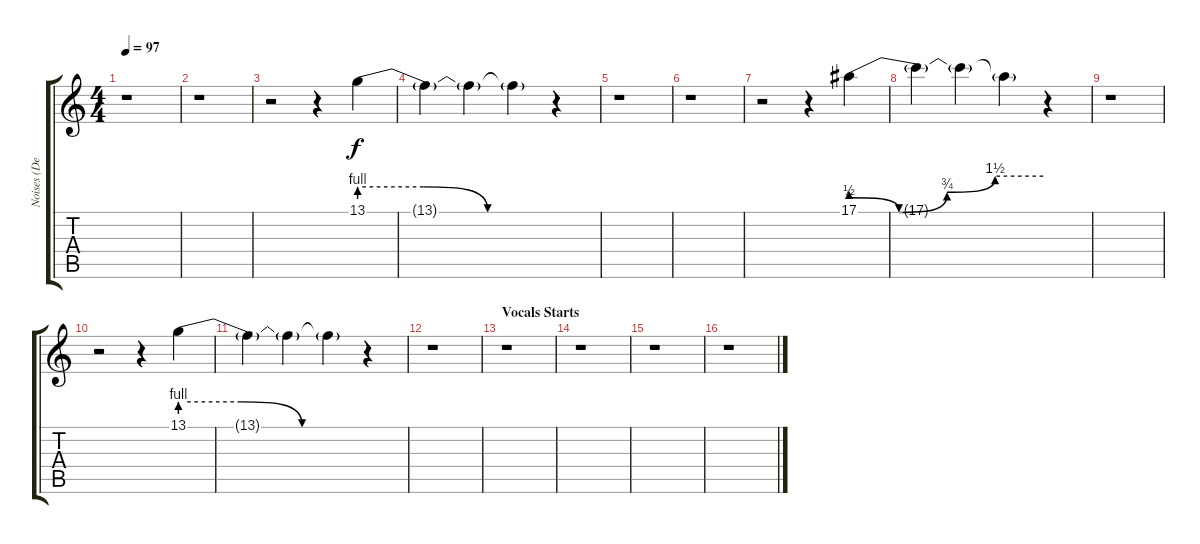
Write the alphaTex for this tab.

\track ("Noises (Delay)" "Noises (De") {instrument pad5bowed}
\staff {score tabs}
\tuning (E4 B3 G3 D3 A2 E2) {hide}
\ts (4 4)
\tempo 97
\clef g2
\ks c
r.1{dy f instrument pad5bowed} |
r.1 |
r.2 r.4 13.1{be (custom 0 4 20 4 40 0 60 0)}.4 |
13.1{t}.4 13.1{t}.4 13.1{t}.4 r.4 |
r.1 |
r.1 |
r.2 r.4 17.1{be (custom 0 2 15 0 30 3 45 6 60 6)}.4 |
17.1{t}.4 17.1{t}.4 17.1{t}.4 r.4 |
r.1 |
r.2 r.4 13.1{be (custom 0 4 20 4 40 0 60 0)}.4 |
13.1{t}.4 13.1{t}.4 13.1{t}.4 r.4 |
r.1 |
\section ("" "Vocals Starts")
r.1 |
r.1 |
r.1 |
r.1
